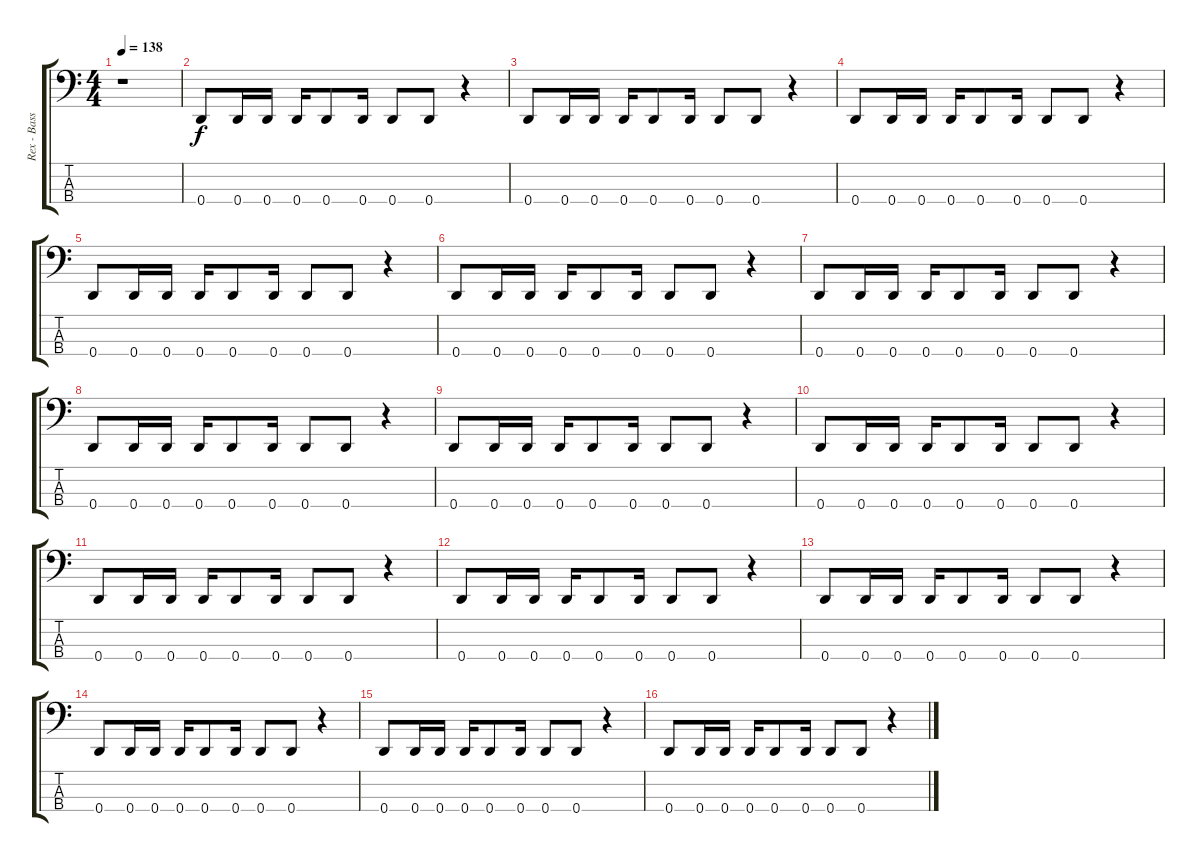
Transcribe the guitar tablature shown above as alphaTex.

\track ("Rex - Bass" "Rex - Bass") {instrument electricbasspick}
\staff {score tabs}
\tuning (F2 C2 G1 D1) {hide}
\ts (4 4)
\tempo 138
\clef f4
\ks c
r.1{dy f instrument electricbasspick} |
0.4.8 0.4.16 0.4.16 0.4.16 0.4.8 0.4.16 0.4.8 0.4.8 r.4 |
0.4.8 0.4.16 0.4.16 0.4.16 0.4.8 0.4.16 0.4.8 0.4.8 r.4 |
0.4.8 0.4.16 0.4.16 0.4.16 0.4.8 0.4.16 0.4.8 0.4.8 r.4 |
0.4.8 0.4.16 0.4.16 0.4.16 0.4.8 0.4.16 0.4.8 0.4.8 r.4 |
0.4.8 0.4.16 0.4.16 0.4.16 0.4.8 0.4.16 0.4.8 0.4.8 r.4 |
0.4.8 0.4.16 0.4.16 0.4.16 0.4.8 0.4.16 0.4.8 0.4.8 r.4 |
0.4.8 0.4.16 0.4.16 0.4.16 0.4.8 0.4.16 0.4.8 0.4.8 r.4 |
0.4.8 0.4.16 0.4.16 0.4.16 0.4.8 0.4.16 0.4.8 0.4.8 r.4 |
0.4.8 0.4.16 0.4.16 0.4.16 0.4.8 0.4.16 0.4.8 0.4.8 r.4 |
0.4.8 0.4.16 0.4.16 0.4.16 0.4.8 0.4.16 0.4.8 0.4.8 r.4 |
0.4.8 0.4.16 0.4.16 0.4.16 0.4.8 0.4.16 0.4.8 0.4.8 r.4 |
0.4.8 0.4.16 0.4.16 0.4.16 0.4.8 0.4.16 0.4.8 0.4.8 r.4 |
0.4.8 0.4.16 0.4.16 0.4.16 0.4.8 0.4.16 0.4.8 0.4.8 r.4 |
0.4.8 0.4.16 0.4.16 0.4.16 0.4.8 0.4.16 0.4.8 0.4.8 r.4 |
0.4.8 0.4.16 0.4.16 0.4.16 0.4.8 0.4.16 0.4.8 0.4.8 r.4
